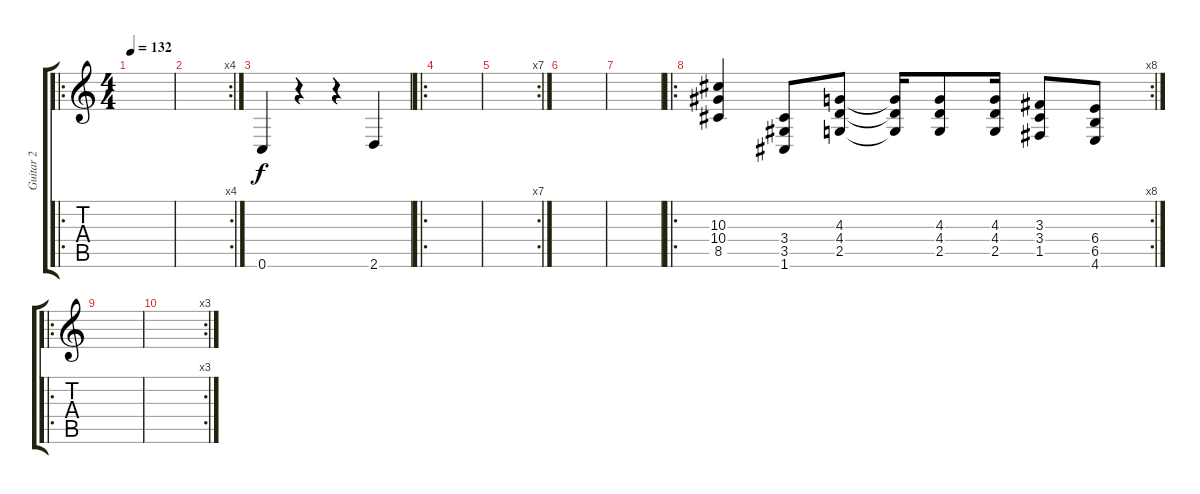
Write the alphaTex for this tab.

\track ("Guitar 2" "Guitar 2") {instrument distortionguitar}
\staff {score tabs}
\tuning (C4 G3 Eb3 Bb2 F2 C2) {hide}
\ro
\ts (4 4)
\tempo 132
\clef g2
\ks c
|
\rc 4
|
0.6.4 r.4 r.4 2.6.4 |
\ro
|
\rc 7
|
|
|
\ro
\rc 8
(10.3 10.4 8.5).4 (3.4 3.5 1.6).8 (4.3 4.4 2.5).8 (4.3{t} 4.4{t} 2.5{t}).16 (4.3 4.4 2.5).8 (4.3 4.4 2.5).16 (3.3 3.4 1.5).8 (6.4 6.5 4.6).8 |
\ro
|
\rc 3
